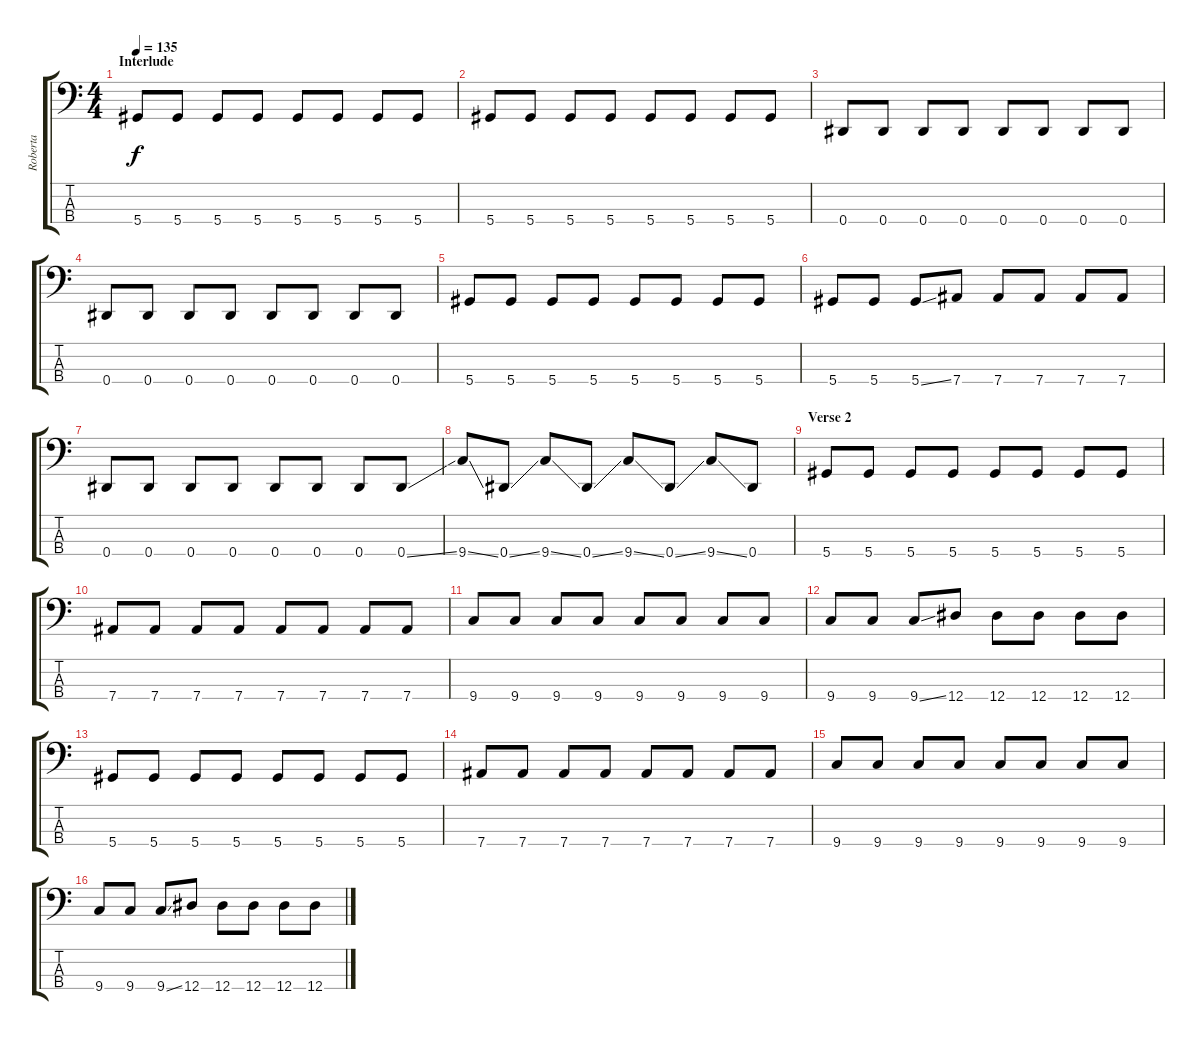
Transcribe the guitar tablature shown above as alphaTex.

\track ("Roberta" "Roberta") {instrument electricbassfinger}
\staff {score tabs}
\tuning (Gb2 Db2 Ab1 Eb1) {hide}
\ts (4 4)
\section ("" "Interlude")
\tempo 135
\clef f4
\ks c
5.4.8{dy f} 5.4.8 5.4.8 5.4.8 5.4.8 5.4.8 5.4.8 5.4.8 |
5.4.8 5.4.8 5.4.8 5.4.8 5.4.8 5.4.8 5.4.8 5.4.8 |
0.4.8 0.4.8 0.4.8 0.4.8 0.4.8 0.4.8 0.4.8 0.4.8 |
0.4.8 0.4.8 0.4.8 0.4.8 0.4.8 0.4.8 0.4.8 0.4.8 |
5.4.8 5.4.8 5.4.8 5.4.8 5.4.8 5.4.8 5.4.8 5.4.8 |
5.4.8 5.4.8 5.4{ss}.8 7.4.8 7.4.8 7.4.8 7.4.8 7.4.8 |
0.4.8 0.4.8 0.4.8 0.4.8 0.4.8 0.4.8 0.4.8 0.4{ss}.8 |
9.4{ss}.8 0.4{ss}.8 9.4{ss}.8 0.4{ss}.8 9.4{ss}.8 0.4{ss}.8 9.4{ss}.8 0.4.8 |
\section ("" "Verse 2")
5.4.8 5.4.8 5.4.8 5.4.8 5.4.8 5.4.8 5.4.8 5.4.8 |
7.4.8 7.4.8 7.4.8 7.4.8 7.4.8 7.4.8 7.4.8 7.4.8 |
9.4.8 9.4.8 9.4.8 9.4.8 9.4.8 9.4.8 9.4.8 9.4.8 |
9.4.8 9.4.8 9.4{ss}.8 12.4.8 12.4.8 12.4.8 12.4.8 12.4.8 |
5.4.8 5.4.8 5.4.8 5.4.8 5.4.8 5.4.8 5.4.8 5.4.8 |
7.4.8 7.4.8 7.4.8 7.4.8 7.4.8 7.4.8 7.4.8 7.4.8 |
9.4.8 9.4.8 9.4.8 9.4.8 9.4.8 9.4.8 9.4.8 9.4.8 |
9.4.8 9.4.8 9.4{ss}.8 12.4.8 12.4.8 12.4.8 12.4.8 12.4.8
